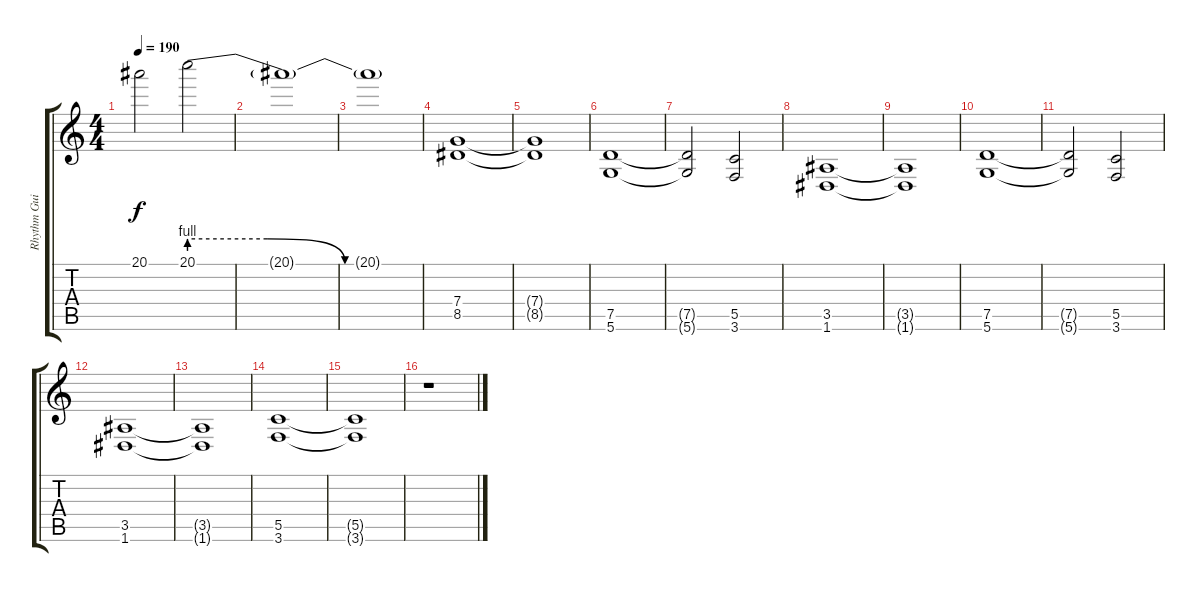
\track ("Rhythm Guitar" "Rhythm Gui") {instrument distortionguitar}
\staff {score tabs}
\tuning (D4 A3 F3 C3 G2 D2) {hide}
\ts (4 4)
\tempo 190
\clef g2
\ks c
20.1{t}.2{dy f} 20.1{be (custom 0 4 20 4 40 0 60 0)}.2 |
20.1{t}.1 |
20.1{t}.1 |
(7.4 8.5).1 |
(7.4{t} 8.5{t}).1 |
(7.5 5.6).1 |
(7.5{t} 5.6{t}).2 (5.5 3.6).2 |
(3.5 1.6).1 |
(3.5{t} 1.6{t}).1 |
(7.5 5.6).1 |
(7.5{t} 5.6{t}).2 (5.5 3.6).2 |
(3.5 1.6).1 |
(3.5{t} 1.6{t}).1 |
(5.5 3.6).1 |
(5.5{t} 3.6{t}).1 |
r.1
